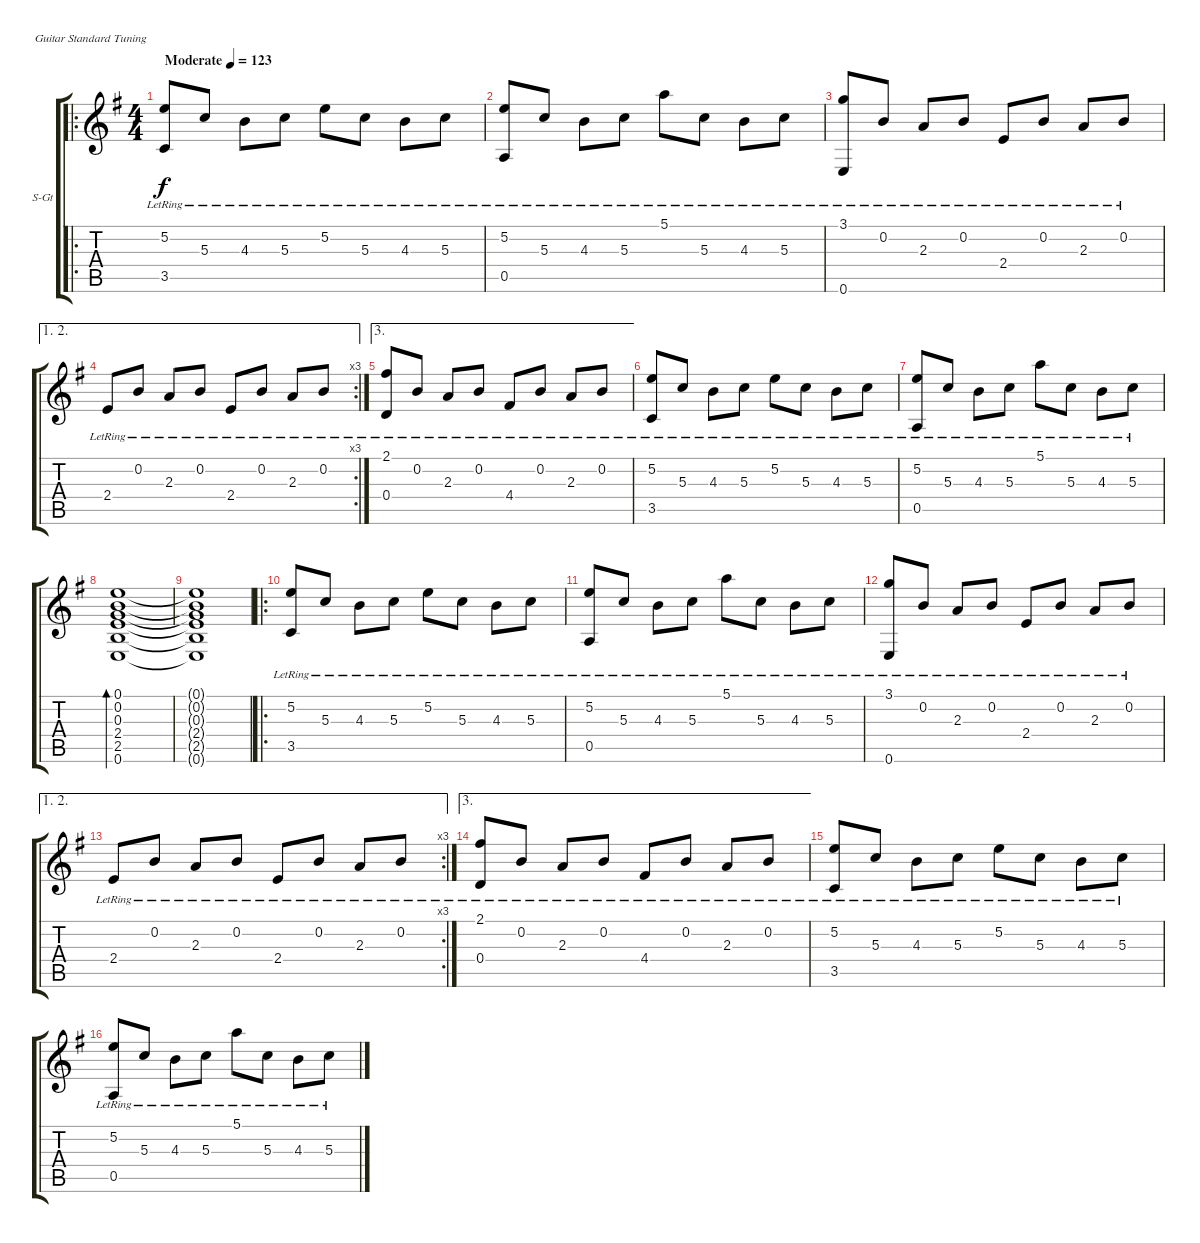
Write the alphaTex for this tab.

\bracketExtendMode groupsimilarinstruments
\firstSystemTrackNameOrientation horizontal
\otherSystemsTrackNameOrientation horizontal
\track ("Gtr I" "S-Gt") {instrument acousticguitarsteel}
\staff {score tabs}
\tuning (E4 B3 G3 D3 A2 E2)
\ro
\ts (4 4)
\beaming (8 2 2 2 2)
\tempo (123 "Moderate")
\clef g2
\ks eminor
(5.2{lr} 3.5{lr}).8{dy f instrument acousticguitarsteel} 5.3{lr}.8 4.3{lr}.8 5.3{lr}.8 5.2{lr}.8 5.3{lr}.8 4.3{lr}.8 5.3{lr}.8 |
(5.2{lr} 0.5{lr}).8 5.3{lr}.8 4.3{lr}.8 5.3{lr}.8 5.1{lr}.8 5.3{lr}.8 4.3{lr}.8 5.3{lr}.8 |
(3.1{lr} 0.6{lr}).8 0.2{lr}.8 2.3{lr}.8 0.2{lr}.8 2.4{lr}.8 0.2{lr}.8 2.3{lr}.8 0.2{lr}.8 |
\ae (1 2)
\rc 3
2.4{lr}.8 0.2{lr}.8 2.3{lr}.8 0.2{lr}.8 2.4{lr}.8 0.2{lr}.8 2.3{lr}.8 0.2{lr}.8 |
\ae 3
(2.1{lr} 0.4{lr}).8 0.2{lr}.8 2.3{lr}.8 0.2{lr}.8 4.4{lr}.8 0.2{lr}.8 2.3{lr}.8 0.2{lr}.8 |
(5.2{lr} 3.5{lr}).8 5.3{lr}.8 4.3{lr}.8 5.3{lr}.8 5.2{lr}.8 5.3{lr}.8 4.3{lr}.8 5.3{lr}.8 |
(5.2{lr} 0.5{lr}).8 5.3{lr}.8 4.3{lr}.8 5.3{lr}.8 5.1{lr}.8 5.3{lr}.8 4.3{lr}.8 5.3{lr}.8 |
(0.1 0.2 0.3 2.4 2.5 0.6).1{bd 120} |
(0.1{t} 0.2{t} 0.3{t} 2.4{t} 2.5{t} 0.6{t}).1 |
\ro
(5.2{lr} 3.5{lr}).8 5.3{lr}.8 4.3{lr}.8 5.3{lr}.8 5.2{lr}.8 5.3{lr}.8 4.3{lr}.8 5.3{lr}.8 |
(5.2{lr} 0.5{lr}).8 5.3{lr}.8 4.3{lr}.8 5.3{lr}.8 5.1{lr}.8 5.3{lr}.8 4.3{lr}.8 5.3{lr}.8 |
(3.1{lr} 0.6{lr}).8 0.2{lr}.8 2.3{lr}.8 0.2{lr}.8 2.4{lr}.8 0.2{lr}.8 2.3{lr}.8 0.2{lr}.8 |
\ae (1 2)
\rc 3
2.4{lr}.8 0.2{lr}.8 2.3{lr}.8 0.2{lr}.8 2.4{lr}.8 0.2{lr}.8 2.3{lr}.8 0.2{lr}.8 |
\ae 3
(2.1{lr} 0.4{lr}).8 0.2{lr}.8 2.3{lr}.8 0.2{lr}.8 4.4{lr}.8 0.2{lr}.8 2.3{lr}.8 0.2{lr}.8 |
(5.2{lr} 3.5{lr}).8 5.3{lr}.8 4.3{lr}.8 5.3{lr}.8 5.2{lr}.8 5.3{lr}.8 4.3{lr}.8 5.3{lr}.8 |
(5.2{lr} 0.5{lr}).8 5.3{lr}.8 4.3{lr}.8 5.3{lr}.8 5.1{lr}.8 5.3{lr}.8 4.3{lr}.8 5.3{lr}.8
